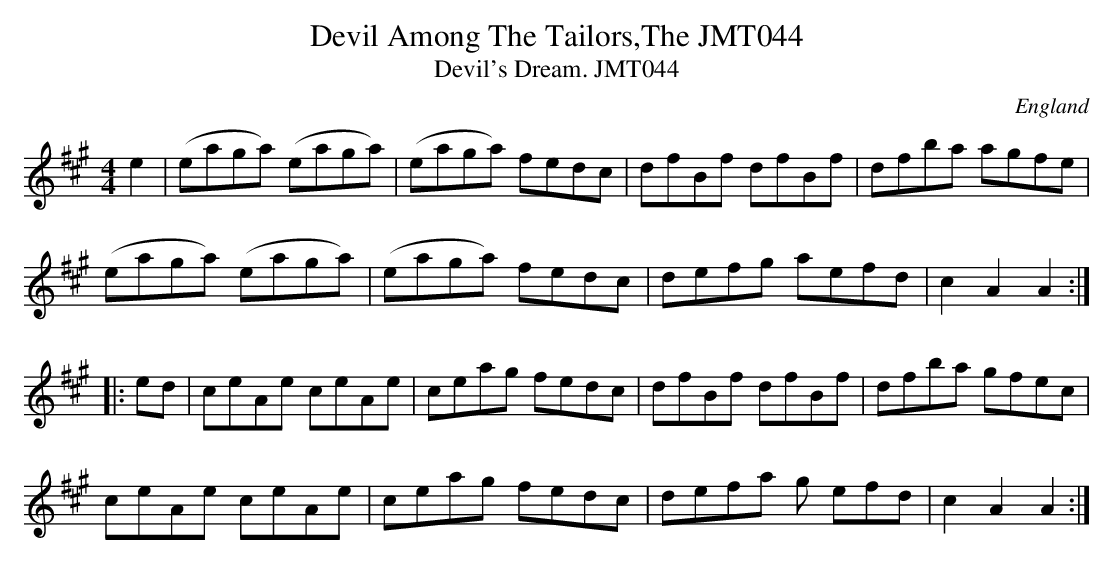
X:1
T:Devil Among The Tailors,The JMT044
T:Devil's Dream. JMT044
M:4/4
L:1/8
O:England
K:A
e2|(eaga) (eaga)|(eaga) fedc|dfBf dfBf|dfba agfe|! (eaga) (eaga)|(eaga)
fedc|defg aefd|c2A2A2:|!
|:ed|ceAe ceAe|ceag fedc|dfBf dfBf|dfba gfec|!ceAe ceAe|ceag fedc|defa g
efd|c2A2A2:|]
